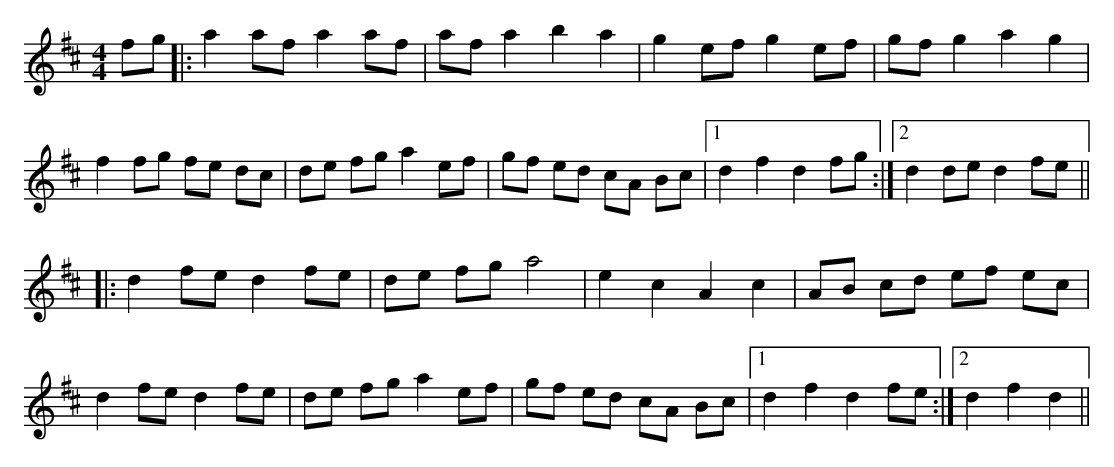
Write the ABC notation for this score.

X:1
M:4/4
K:D
fg|: a2 af a2 af|af a2 b2 a2| g2 ef g2 ef|gf g2 a2 g2|
 f2 fg fe dc|de fg a2 ef| gf ed cA Bc|1 d2 f2 d2 fg:|2 d2 de d2 fe||
|: d2 fe d2 fe|de fg a4| e2 c2 A2 c2|AB cd ef ec|
 d2 fe d2 fe|de fg a2 ef| gf ed cA Bc|1 d2 f2 d2 fe:|2 d2 f2 d2||
